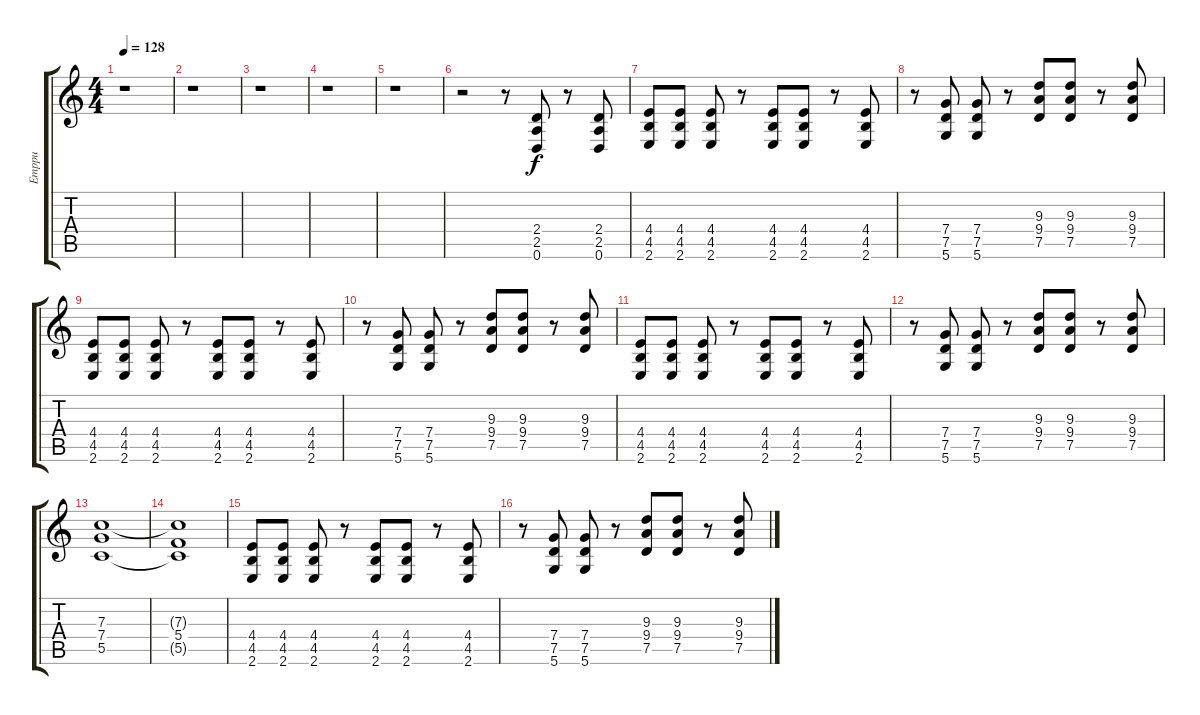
\track ("Emppu" "Emppu") {instrument distortionguitar}
\staff {score tabs}
\tuning (D4 A3 F3 C3 G2 D2) {hide}
\ts (4 4)
\tempo 128
\clef g2
\ks c
r.1{dy f} |
r.1 |
r.1 |
r.1 |
r.1 |
r.2 r.8 (2.4 2.5 0.6).8 r.8 (2.4 2.5 0.6).8 |
(4.4 4.5 2.6).8 (4.4 4.5 2.6).8 (4.4 4.5 2.6).8 r.8 (4.4 4.5 2.6).8 (4.4 4.5 2.6).8 r.8 (4.4 4.5 2.6).8 |
r.8 (7.4 7.5 5.6).8 (7.4 7.5 5.6).8 r.8 (9.3 9.4 7.5).8 (9.3 9.4 7.5).8 r.8 (9.3 9.4 7.5).8 |
(4.4 4.5 2.6).8 (4.4 4.5 2.6).8 (4.4 4.5 2.6).8 r.8 (4.4 4.5 2.6).8 (4.4 4.5 2.6).8 r.8 (4.4 4.5 2.6).8 |
r.8 (7.4 7.5 5.6).8 (7.4 7.5 5.6).8 r.8 (9.3 9.4 7.5).8 (9.3 9.4 7.5).8 r.8 (9.3 9.4 7.5).8 |
(4.4 4.5 2.6).8 (4.4 4.5 2.6).8 (4.4 4.5 2.6).8 r.8 (4.4 4.5 2.6).8 (4.4 4.5 2.6).8 r.8 (4.4 4.5 2.6).8 |
r.8 (7.4 7.5 5.6).8 (7.4 7.5 5.6).8 r.8 (9.3 9.4 7.5).8 (9.3 9.4 7.5).8 r.8 (9.3 9.4 7.5).8 |
(7.3 7.4 5.5).1 |
(7.3{t} 5.4 5.5{t}).1 |
(4.4 4.5 2.6).8 (4.4 4.5 2.6).8 (4.4 4.5 2.6).8 r.8 (4.4 4.5 2.6).8 (4.4 4.5 2.6).8 r.8 (4.4 4.5 2.6).8 |
r.8 (7.4 7.5 5.6).8 (7.4 7.5 5.6).8 r.8 (9.3 9.4 7.5).8 (9.3 9.4 7.5).8 r.8 (9.3 9.4 7.5).8
